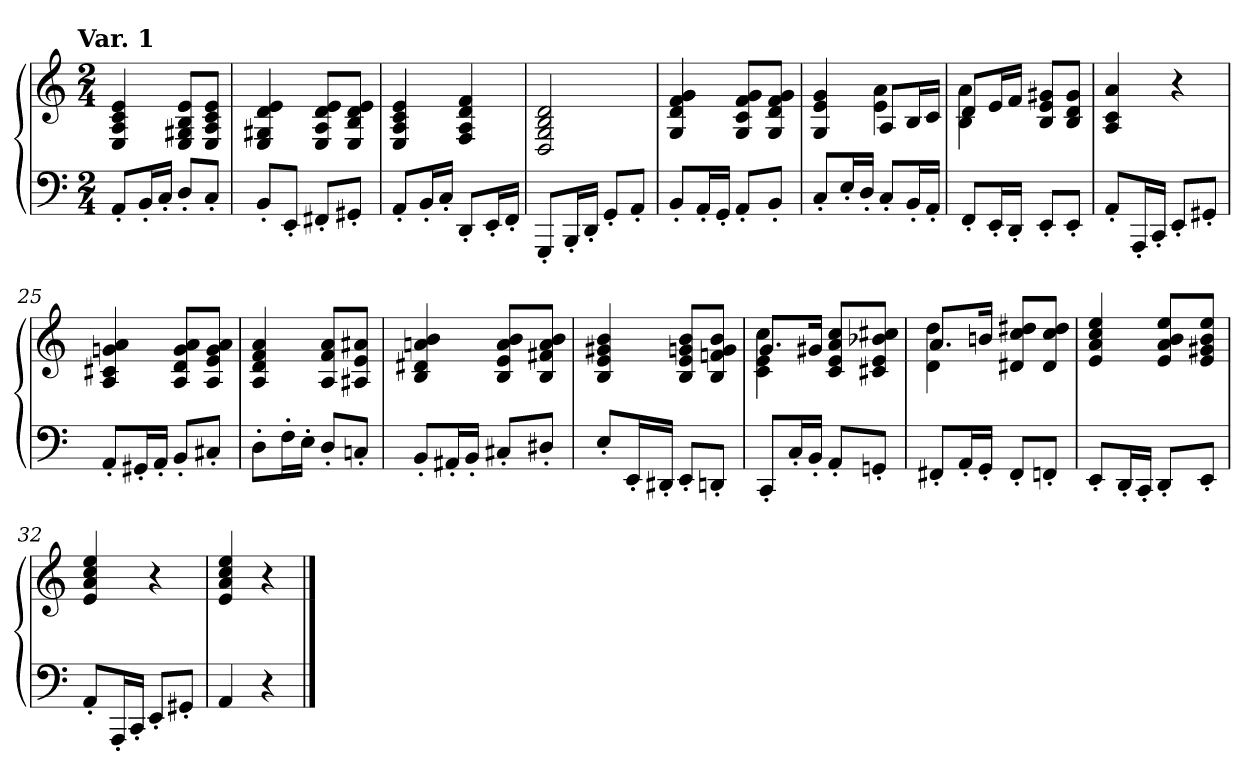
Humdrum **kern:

**kern	**kern
*part1	*part1
*staff2	*staff1
*clefF4	*clefG2
*k[]	*k[]
!!LO:TX:omd:t=Var. 1
*M2/4	*M2/4
*MM72	*MM72
=	=
8AA'/L	4E 4A 4c 4e
16BB'/L	.
16C'/JJ	.
8D'/L	8E/ 8G#X/ 8B/ 8e/L
8C'/J	8E/ 8A/ 8c/ 8e/J
=18	=18
8BB'/L	4E 4G#X 4d 4e
8EE'/J	.
8FF#X'/L	8E/ 8A/ 8d/ 8e/L
8GG#X'/J	8E/ 8B/ 8d/ 8e/J
=19	=19
8AA'/L	4E 4A 4c 4e
16BB'/L	.
16C'/JJ	.
8DD'/L	4F 4A 4d 4f
16EE'/L	.
16FF'/JJ	.
=20	=20
8GGG'/L	2D 2G 2B 2d
16BBB'/L	.
16DD'/JJ	.
8GG'/L	.
8AA'/J	.
=21	=21
8BB'/L	4G 4d 4f 4g
16AA'/L	.
16GG'/JJ	.
8AA'/L	8G/ 8c/ 8f/ 8g/L
8BB'/J	8G/ 8d/ 8f/ 8g/J
=22	=22
*	*^
8C'/L	4G 4e 4g	4ryy
16E'/L	.	.
16D'/JJ	.	.
8C'/L	8A/L	4e 4a
16BB'/L	16B/L	.
16AA'/JJ	16c/JJ	.
=23	=23	=23
8FF'/L	8d/L	4B 4a
16EE'/L	16e/L	.
16DD'/JJ	16f/JJ	.
8EE'/L	8B/ 8e/ 8g#X/L	4ryy
8EE'/J	8B/ 8d/ 8g#/J	.
*	*v	*v
=24	=24
8AA'/L	4A 4c 4a
16AAA'/L	.
16CC'/JJ	.
8EE'/L	4r
8GG#X'/J	.
=25	=25
8AA'/L	4A 4c#X 4gn 4a
16GG#X'/L	.
16AA'/JJ	.
8BB'/L	8A/ 8d/ 8g/ 8a/L
8C#X'/J	8A/ 8e/ 8g/ 8a/J
=26	=26
8D'\L	4A 4d 4f 4a
16F'\L	.
16E'\JJ	.
8D'/L	8A/ 8f/ 8a/L
8Cn'/J	8A#X/ 8e/ 8a#X/J
=27	=27
8BB'/L	4B 4d#X 4an 4b
16AA#X'/L	.
16BB'/JJ	.
8C#X'/L	8B/ 8e/ 8a/ 8b/L
8D#X'/J	8B/ 8f#X/ 8a/ 8b/J
=28	=28
8E'/L	4B 4e 4g#X 4b
16EE'/L	.
16DD#X'/JJ	.
8EE'/L	8B/ 8e/ 8gn/ 8b/L
8DDn'/J	8B/ 8fn/ 8g/ 8b/J
=29	=29
*	*^
8CC'/L	8.g/L	4c 4e 4cc
16C'/L	.	.
16BB'/JJ	16g#X/Jk	.
8AA'/L	8c/ 8e/ 8a/ 8cc/L	4ryy
8GGn'/J	8c#X/ 8e/ 8b-X/ 8cc#X/J	.
=30	=30	=30
8FF#X'/L	8.a/L	4d 4dd
16AA'/L	.	.
16GG'/JJ	16bn/Jk	.
8FF#'/L	8d#X/ 8cc/ 8dd#X/L	4ryy
8FFn'/J	8d#/ 8cc/ 8dd#/J	.
*	*v	*v
=31	=31
8EE'/L	4e 4a 4cc 4ee
16DD'/L	.
16CC'/JJ	.
8DD'/L	8e/ 8a/ 8b/ 8ee/L
8EE'/J	8e/ 8g#X/ 8b/ 8ee/J
=32	=32
8AA'/L	4e 4a 4cc 4ee
16AAA'/L	.
16CC'/JJ	.
8EE'/L	4r
8GG#X'/J	.
=33	=33
4AA	4e 4a 4cc 4ee
4r	4r
==	==
*-	*-
